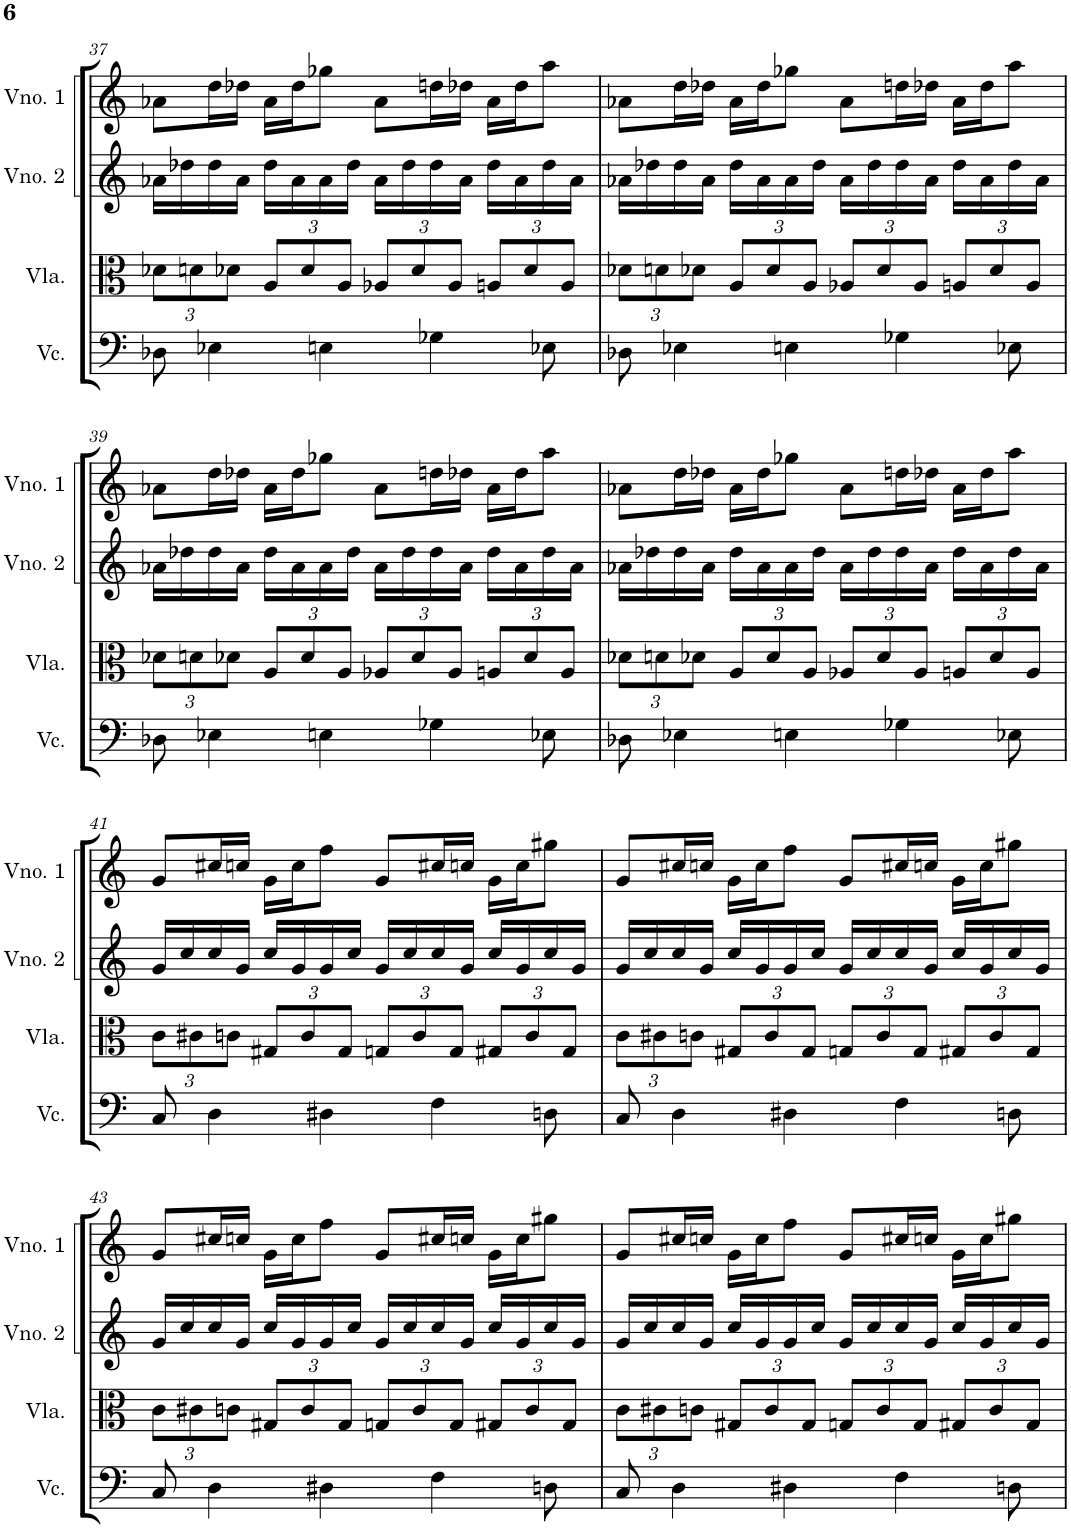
**kern	**kern	**kern	**kern
*part4	*part3	*part2	*part1
*staff4	*staff3	*staff2	*staff1
*I"Violoncelo	*I"Viola	*I"Violino 2	*I"Violino 1
*I'Vc.	*I'Vla.	*I'Vno. 2	*I'Vno. 1
!!LO:PB:g=z
*clefF4	*clefC3	*clefG2	*clefG2
*k[]	*k[]	*k[]	*k[]
*M4/4	*M4/4	*M4/4	*M4/4
*	*Xbrackettup	*	*
=37	=37	=37	=37
8D-X\	12d-X\L	16a-X\LL	8a-X\L
.	.	16dd-X\	.
.	12dn\	.	.
4E-X\	.	16dd-\	16dd\L
.	12d-X\J	.	.
.	.	16a-\JJ	16dd-X\JJ
.	12A/L	16dd-\LL	16a-\LL
.	.	16a-\	16dd-\J
.	12d-/	.	.
4En\	.	16a-\	8gg-X\J
.	12A/J	.	.
.	.	16dd-\JJ	.
.	12A-X/L	16a-\LL	8a-\L
.	.	16dd-\	.
.	12d-/	.	.
4G-X\	.	16dd-\	16ddn\L
.	12A-/J	.	.
.	.	16a-\JJ	16dd-X\JJ
.	12An/L	16dd-\LL	16a-\LL
.	.	16a-\	16dd-\J
.	12d-/	.	.
8E-X\	.	16dd-\	8aa\J
.	12A/J	.	.
.	.	16a-\JJ	.
=38	=38	=38	=38
8D-X\	12d-X\L	16a-X\LL	8a-X\L
.	.	16dd-X\	.
.	12dn\	.	.
4E-X\	.	16dd-\	16dd\L
.	12d-X\J	.	.
.	.	16a-\JJ	16dd-X\JJ
.	12A/L	16dd-\LL	16a-\LL
.	.	16a-\	16dd-\J
.	12d-/	.	.
4En\	.	16a-\	8gg-X\J
.	12A/J	.	.
.	.	16dd-\JJ	.
.	12A-X/L	16a-\LL	8a-\L
.	.	16dd-\	.
.	12d-/	.	.
4G-X\	.	16dd-\	16ddn\L
.	12A-/J	.	.
.	.	16a-\JJ	16dd-X\JJ
.	12An/L	16dd-\LL	16a-\LL
.	.	16a-\	16dd-\J
.	12d-/	.	.
8E-X\	.	16dd-\	8aa\J
.	12A/J	.	.
.	.	16a-\JJ	.
!!LO:LB:g=z
=39	=39	=39	=39
8D-X\	12d-X\L	16a-X\LL	8a-X\L
.	.	16dd-X\	.
.	12dn\	.	.
4E-X\	.	16dd-\	16dd\L
.	12d-X\J	.	.
.	.	16a-\JJ	16dd-X\JJ
.	12A/L	16dd-\LL	16a-\LL
.	.	16a-\	16dd-\J
.	12d-/	.	.
4En\	.	16a-\	8gg-X\J
.	12A/J	.	.
.	.	16dd-\JJ	.
.	12A-X/L	16a-\LL	8a-\L
.	.	16dd-\	.
.	12d-/	.	.
4G-X\	.	16dd-\	16ddn\L
.	12A-/J	.	.
.	.	16a-\JJ	16dd-X\JJ
.	12An/L	16dd-\LL	16a-\LL
.	.	16a-\	16dd-\J
.	12d-/	.	.
8E-X\	.	16dd-\	8aa\J
.	12A/J	.	.
.	.	16a-\JJ	.
=40	=40	=40	=40
8D-X\	12d-X\L	16a-X\LL	8a-X\L
.	.	16dd-X\	.
.	12dn\	.	.
4E-X\	.	16dd-\	16dd\L
.	12d-X\J	.	.
.	.	16a-\JJ	16dd-X\JJ
.	12A/L	16dd-\LL	16a-\LL
.	.	16a-\	16dd-\J
.	12d-/	.	.
4En\	.	16a-\	8gg-X\J
.	12A/J	.	.
.	.	16dd-\JJ	.
.	12A-X/L	16a-\LL	8a-\L
.	.	16dd-\	.
.	12d-/	.	.
4G-X\	.	16dd-\	16ddn\L
.	12A-/J	.	.
.	.	16a-\JJ	16dd-X\JJ
.	12An/L	16dd-\LL	16a-\LL
.	.	16a-\	16dd-\J
.	12d-/	.	.
8E-X\	.	16dd-\	8aa\J
.	12A/J	.	.
.	.	16a-\JJ	.
!!LO:LB:g=z
=41	=41	=41	=41
8C/	12c\L	16g/LL	8g/L
.	.	16cc/	.
.	12c#X\	.	.
4D\	.	16cc/	16cc#X/L
.	12cn\J	.	.
.	.	16g/JJ	16ccn/JJ
.	12G#X/L	16cc/LL	16g\LL
.	.	16g/	16cc\J
.	12c/	.	.
4D#X\	.	16g/	8ff\J
.	12G#/J	.	.
.	.	16cc/JJ	.
.	12Gn/L	16g/LL	8g/L
.	.	16cc/	.
.	12c/	.	.
4F\	.	16cc/	16cc#X/L
.	12G/J	.	.
.	.	16g/JJ	16ccn/JJ
.	12G#X/L	16cc/LL	16g\LL
.	.	16g/	16cc\J
.	12c/	.	.
8Dn\	.	16cc/	8gg#X\J
.	12G#/J	.	.
.	.	16g/JJ	.
=42	=42	=42	=42
8C/	12c\L	16g/LL	8g/L
.	.	16cc/	.
.	12c#X\	.	.
4D\	.	16cc/	16cc#X/L
.	12cn\J	.	.
.	.	16g/JJ	16ccn/JJ
.	12G#X/L	16cc/LL	16g\LL
.	.	16g/	16cc\J
.	12c/	.	.
4D#X\	.	16g/	8ff\J
.	12G#/J	.	.
.	.	16cc/JJ	.
.	12Gn/L	16g/LL	8g/L
.	.	16cc/	.
.	12c/	.	.
4F\	.	16cc/	16cc#X/L
.	12G/J	.	.
.	.	16g/JJ	16ccn/JJ
.	12G#X/L	16cc/LL	16g\LL
.	.	16g/	16cc\J
.	12c/	.	.
8Dn\	.	16cc/	8gg#X\J
.	12G#/J	.	.
.	.	16g/JJ	.
!!LO:LB:g=z
=43	=43	=43	=43
8C/	12c\L	16g/LL	8g/L
.	.	16cc/	.
.	12c#X\	.	.
4D\	.	16cc/	16cc#X/L
.	12cn\J	.	.
.	.	16g/JJ	16ccn/JJ
.	12G#X/L	16cc/LL	16g\LL
.	.	16g/	16cc\J
.	12c/	.	.
4D#X\	.	16g/	8ff\J
.	12G#/J	.	.
.	.	16cc/JJ	.
.	12Gn/L	16g/LL	8g/L
.	.	16cc/	.
.	12c/	.	.
4F\	.	16cc/	16cc#X/L
.	12G/J	.	.
.	.	16g/JJ	16ccn/JJ
.	12G#X/L	16cc/LL	16g\LL
.	.	16g/	16cc\J
.	12c/	.	.
8Dn\	.	16cc/	8gg#X\J
.	12G#/J	.	.
.	.	16g/JJ	.
=44	=44	=44	=44
8C/	12c\L	16g/LL	8g/L
.	.	16cc/	.
.	12c#X\	.	.
4D\	.	16cc/	16cc#X/L
.	12cn\J	.	.
.	.	16g/JJ	16ccn/JJ
.	12G#X/L	16cc/LL	16g\LL
.	.	16g/	16cc\J
.	12c/	.	.
4D#X\	.	16g/	8ff\J
.	12G#/J	.	.
.	.	16cc/JJ	.
.	12Gn/L	16g/LL	8g/L
.	.	16cc/	.
.	12c/	.	.
4F\	.	16cc/	16cc#X/L
.	12G/J	.	.
.	.	16g/JJ	16ccn/JJ
.	12G#X/L	16cc/LL	16g\LL
.	.	16g/	16cc\J
.	12c/	.	.
8Dn\	.	16cc/	8gg#X\J
.	12G#/J	.	.
.	.	16g/JJ	.
=	=	=	=
*-	*-	*-	*-
